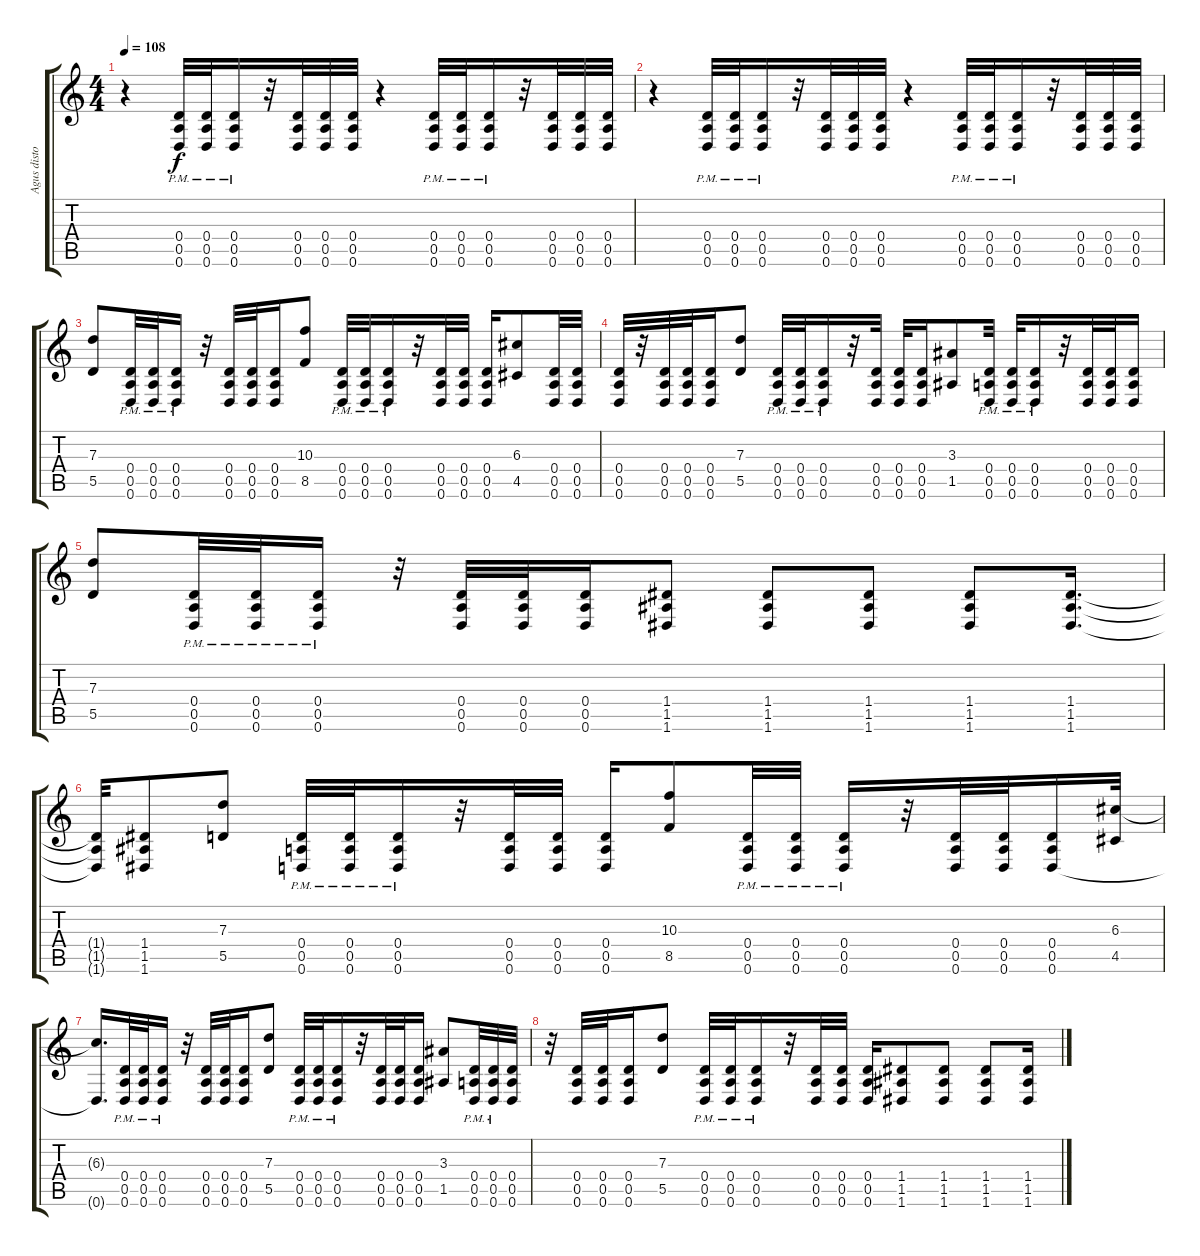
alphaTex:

\track ("Agus distortion" "Agus disto") {instrument distortionguitar}
\staff {score tabs}
\tuning (E4 B3 G3 D3 A2 D2) {hide}
\ts (4 4)
\tempo 108
\clef g2
\ks c
r.4{dy f} (0.4{pm} 0.5{pm} 0.6{pm}).32 (0.4{pm} 0.5{pm} 0.6{pm}).32 (0.4{pm} 0.5{pm} 0.6{pm}).16 r.32 (0.4 0.5 0.6).32 (0.4 0.5 0.6).32 (0.4 0.5 0.6).32 r.4 (0.4{pm} 0.5{pm} 0.6{pm}).32 (0.4{pm} 0.5{pm} 0.6{pm}).32 (0.4{pm} 0.5{pm} 0.6{pm}).16 r.32 (0.4 0.5 0.6).32 (0.4 0.5 0.6).32 (0.4 0.5 0.6).32 |
r.4 (0.4{pm} 0.5{pm} 0.6{pm}).32 (0.4{pm} 0.5{pm} 0.6{pm}).32 (0.4{pm} 0.5{pm} 0.6{pm}).16 r.32 (0.4 0.5 0.6).32 (0.4 0.5 0.6).32 (0.4 0.5 0.6).32 r.4 (0.4{pm} 0.5{pm} 0.6{pm}).32 (0.4{pm} 0.5{pm} 0.6{pm}).32 (0.4{pm} 0.5{pm} 0.6{pm}).16 r.32 (0.4 0.5 0.6).32 (0.4 0.5 0.6).32 (0.4 0.5 0.6).32 |
(7.3 5.5).8 (0.4{pm} 0.5{pm} 0.6{pm}).32 (0.4{pm} 0.5{pm} 0.6{pm}).32 (0.4{pm} 0.5{pm} 0.6{pm}).16 r.32 (0.4 0.5 0.6).32 (0.4 0.5 0.6).32 (0.4 0.5 0.6).16 (10.3 8.5).8 (0.4{pm} 0.5{pm} 0.6{pm}).32 (0.4{pm} 0.5{pm} 0.6{pm}).32 (0.4{pm} 0.5{pm} 0.6{pm}).16 r.32 (0.4 0.5 0.6).32 (0.4 0.5 0.6).32 (0.4 0.5 0.6).16 (6.3 4.5).8 (0.4 0.5 0.6).32 (0.4 0.5 0.6).32 |
(0.4 0.5 0.6).32 r.32 (0.4 0.5 0.6).32 (0.4 0.5 0.6).32 (0.4 0.5 0.6).16 (7.3 5.5).8 (0.4{pm} 0.5{pm} 0.6{pm}).32 (0.4{pm} 0.5{pm} 0.6{pm}).32 (0.4{pm} 0.5{pm} 0.6{pm}).16 r.32 (0.4 0.5 0.6).32 (0.4 0.5 0.6).32 (0.4 0.5 0.6).16 (3.3 1.5).8 (0.4{pm} 0.5{pm} 0.6{pm}).32 (0.4{pm} 0.5{pm} 0.6{pm}).32 (0.4{pm} 0.5{pm} 0.6{pm}).16 r.32 (0.4 0.5 0.6).32 (0.4 0.5 0.6).32 (0.4 0.5 0.6).16 |
(7.3 5.5).8 (0.4{pm} 0.5{pm} 0.6{pm}).32 (0.4{pm} 0.5{pm} 0.6{pm}).32 (0.4{pm} 0.5{pm} 0.6{pm}).16 r.32 (0.4 0.5 0.6).32 (0.4 0.5 0.6).32 (0.4 0.5 0.6).16 (1.4 1.5 1.6).8 (1.4 1.5 1.6).8 (1.4 1.5 1.6).8 (1.4 1.5 1.6).8 (1.4 1.5 1.6).16{d} |
(1.4{t} 1.5{t} 1.6{t}).32 (1.4 1.5 1.6).8 (7.3 5.5).8 (0.4{pm} 0.5{pm} 0.6{pm}).32 (0.4{pm} 0.5{pm} 0.6{pm}).32 (0.4{pm} 0.5{pm} 0.6{pm}).16 r.32 (0.4 0.5 0.6).32 (0.4 0.5 0.6).32 (0.4 0.5 0.6).16 (10.3 8.5).8 (0.4{pm} 0.5{pm} 0.6{pm}).32 (0.4{pm} 0.5{pm} 0.6{pm}).32 (0.4{pm} 0.5{pm} 0.6{pm}).16 r.32 (0.4 0.5 0.6).32 (0.4 0.5 0.6).32 (0.4 0.5 0.6).16 (6.3 4.5).32 |
(6.3{t} 0.6{t}).16{d} (0.4{pm} 0.5{pm} 0.6{pm}).32 (0.4{pm} 0.5{pm} 0.6{pm}).32 (0.4{pm} 0.5{pm} 0.6{pm}).16 r.32 (0.4 0.5 0.6).32 (0.4 0.5 0.6).32 (0.4 0.5 0.6).16 (7.3 5.5).8 (0.4{pm} 0.5{pm} 0.6{pm}).32 (0.4{pm} 0.5{pm} 0.6{pm}).32 (0.4{pm} 0.5{pm} 0.6{pm}).16 r.32 (0.4 0.5 0.6).32 (0.4 0.5 0.6).32 (0.4 0.5 0.6).16 (3.3 1.5).8 (0.4{pm} 0.5{pm} 0.6{pm}).32 (0.4{pm} 0.5{pm} 0.6{pm}).32 (0.4 0.5 0.6).32 |
r.32 (0.4 0.5 0.6).32 (0.4 0.5 0.6).32 (0.4 0.5 0.6).16 (7.3 5.5).8 (0.4{pm} 0.5{pm} 0.6{pm}).32 (0.4{pm} 0.5{pm} 0.6{pm}).32 (0.4{pm} 0.5{pm} 0.6{pm}).16 r.32 (0.4 0.5 0.6).32 (0.4 0.5 0.6).32 (0.4 0.5 0.6).16 (1.4 1.5 1.6).8 (1.4 1.5 1.6).8 (1.4 1.5 1.6).8 (1.4 1.5 1.6).16
